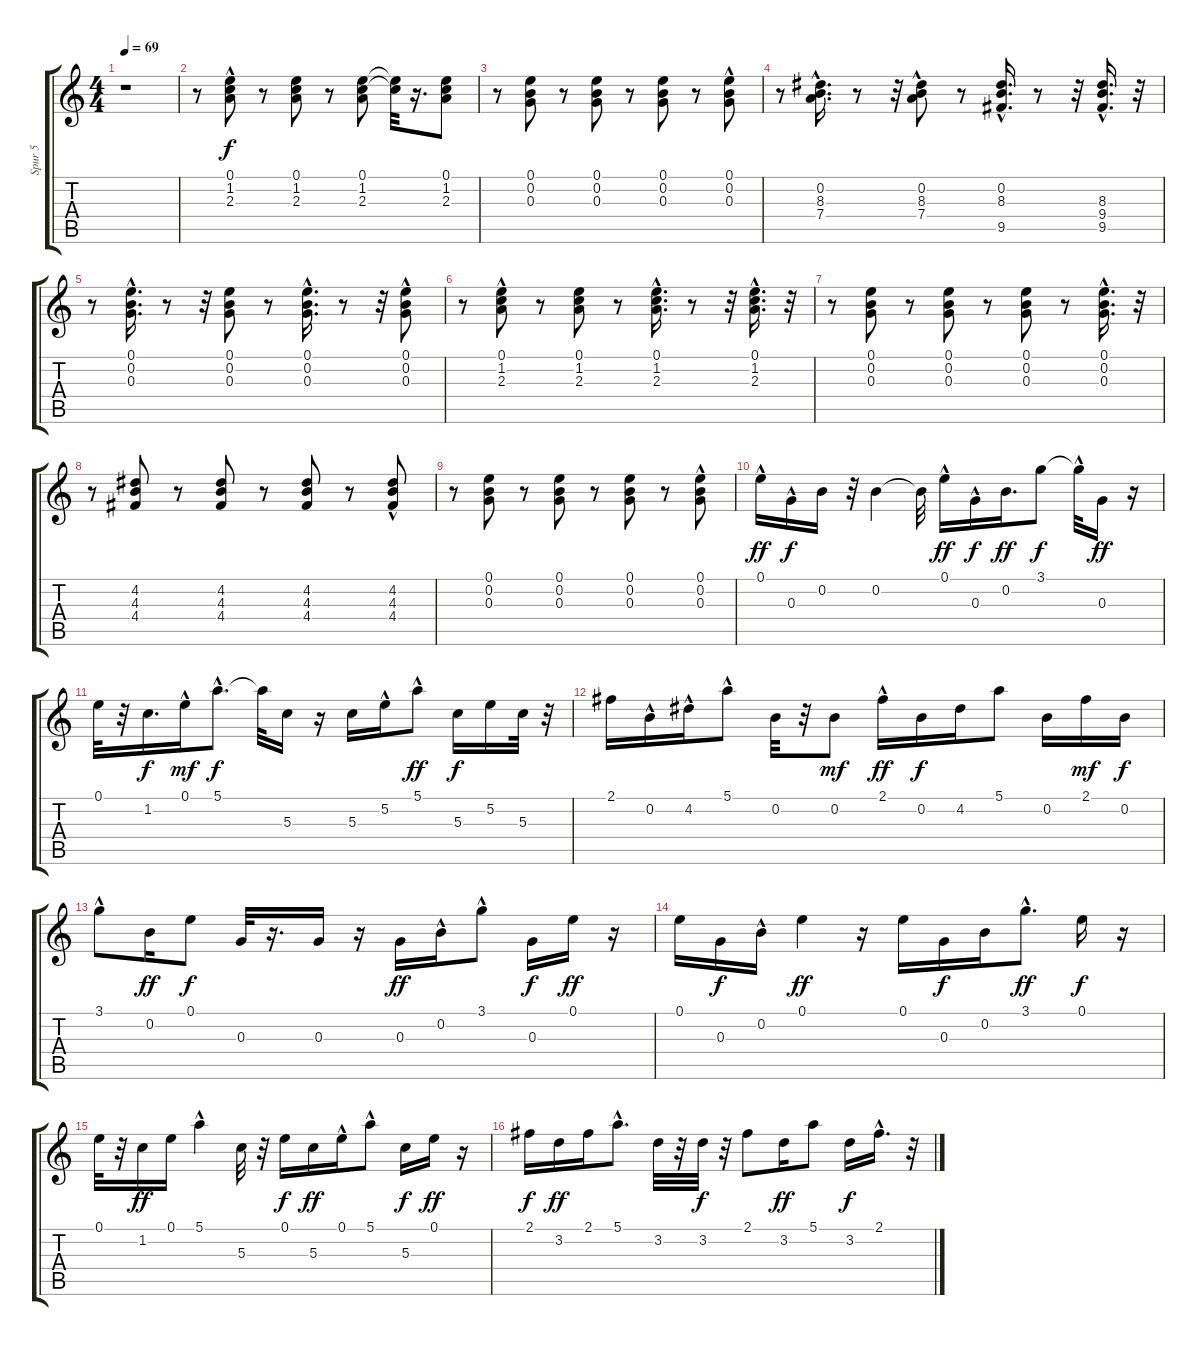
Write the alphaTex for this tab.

\track ("Spur 5" "Spur 5") {instrument acousticguitarnylon}
\staff {score tabs}
\tuning (E4 B3 G3 D3 A2 E2) {hide}
\ts (4 4)
\tempo 69
\clef g2
\ks c
r.1{dy f instrument acousticguitarnylon} |
r.8 (0.1{hac} 1.2 2.3{hac}).8 r.8 (0.1 1.2 2.3).8 r.8 (0.1 1.2 2.3).8 (0.1{t} 1.2{t}).32 r.16{d} (0.1 1.2 2.3).8 |
r.8 (0.1 0.2 0.3).8 r.8 (0.1 0.2 0.3).8 r.8 (0.1 0.2 0.3).8 r.8 (0.1 0.2{hac} 0.3{hac}).8 |
r.8 (0.2 8.3{hac} 7.4{hac}).16{d} r.8 r.32 (0.2{hac} 8.3 7.4).8 r.8 (0.2{hac} 8.3{hac} 9.5{hac}).16{d} r.8 r.32 (8.3{hac} 9.4{hac} 9.5{hac}).16{d} r.32 |
r.8 (0.1{hac} 0.2{hac} 0.3{hac}).16{d} r.8 r.32 (0.1 0.2 0.3).8 r.8 (0.1{hac} 0.2{hac} 0.3{hac}).16{d} r.8 r.32 (0.1{hac} 0.2 0.3{hac}).8 |
r.8 (0.1{hac} 1.2 2.3{hac}).8 r.8 (0.1 1.2 2.3).8 r.8 (0.1{hac} 1.2{hac} 2.3{hac}).16{d} r.8 r.32 (0.1{hac} 1.2{hac} 2.3{hac}).16{d} r.32 |
r.8 (0.1 0.2 0.3).8 r.8 (0.1 0.2 0.3).8 r.8 (0.1 0.2 0.3).8 r.8 (0.1{hac} 0.2{hac} 0.3{hac}).16{d} r.32 |
r.8 (4.2 4.3 4.4).8 r.8 (4.2 4.3 4.4).8 r.8 (4.2 4.3 4.4).8 r.8 (4.2 4.3{hac} 4.4{hac}).8 |
r.8 (0.1 0.2 0.3).8 r.8 (0.1 0.2 0.3).8 r.8 (0.1 0.2 0.3).8 r.8 (0.1 0.2 0.3{hac}).8 |
0.1{hac}.16{dy ff} 0.3{hac}.16{dy f} 0.2.16 r.32 0.2.4 0.2{t}.32 0.1{hac}.16{dy ff} 0.3{hac}.16{dy f} 0.2.16{d dy ff} 3.1.8{dy f} 3.1{hac t}.32 0.3.16{dy ff} r.16 |
0.1.32 r.32 1.2.16{d dy f} 0.1{hac}.16{dy mf} 5.1{hac}.8{d dy f} 5.1{t}.32 5.3.16 r.16 5.3.16 5.2{hac}.16 5.1{hac}.8{dy ff} 5.3.16{dy f} 5.2.16 5.3.32 r.32 |
2.1.16 0.2{hac}.16 4.2{hac}.16 5.1{hac}.8 0.2.32 r.32 0.2.8{dy mf} 2.1{hac}.16{dy ff} 0.2.16{dy f} 4.2.16 5.1.8 0.2.16 2.1.16{dy mf} 0.2.16{dy f} |
3.1{hac}.8 0.2.16{dy ff} 0.1.8{dy f} 0.3.32 r.16{d} 0.3.16 r.16 0.3.16{dy ff} 0.2{hac}.16 3.1{hac}.8 0.3.16{dy f} 0.1.16{dy ff} r.16 |
0.1.16 0.3.16{dy f} 0.2{hac}.16 0.1.4{dy ff} r.16 0.1.16 0.3.16{dy f} 0.2.16 3.1{hac}.8{d dy ff} 0.1.16{dy f} r.16 |
0.1.32 r.32 1.2.16{dy ff} 0.1.16 5.1{hac}.4 5.3.32 r.32 0.1.16{dy f} 5.3.16{dy ff} 0.1{hac}.16 5.1{hac}.8 5.3.16{dy f} 0.1.16{dy ff} r.16 |
2.1.16{dy f} 3.2.16{dy ff} 2.1.16 5.1{hac}.8{d} 3.2.32 r.32 3.2.32{dy f} r.32 2.1.8 3.2.16{dy ff} 5.1.8 3.2.16{dy f} 2.1{hac}.16{d} r.32
